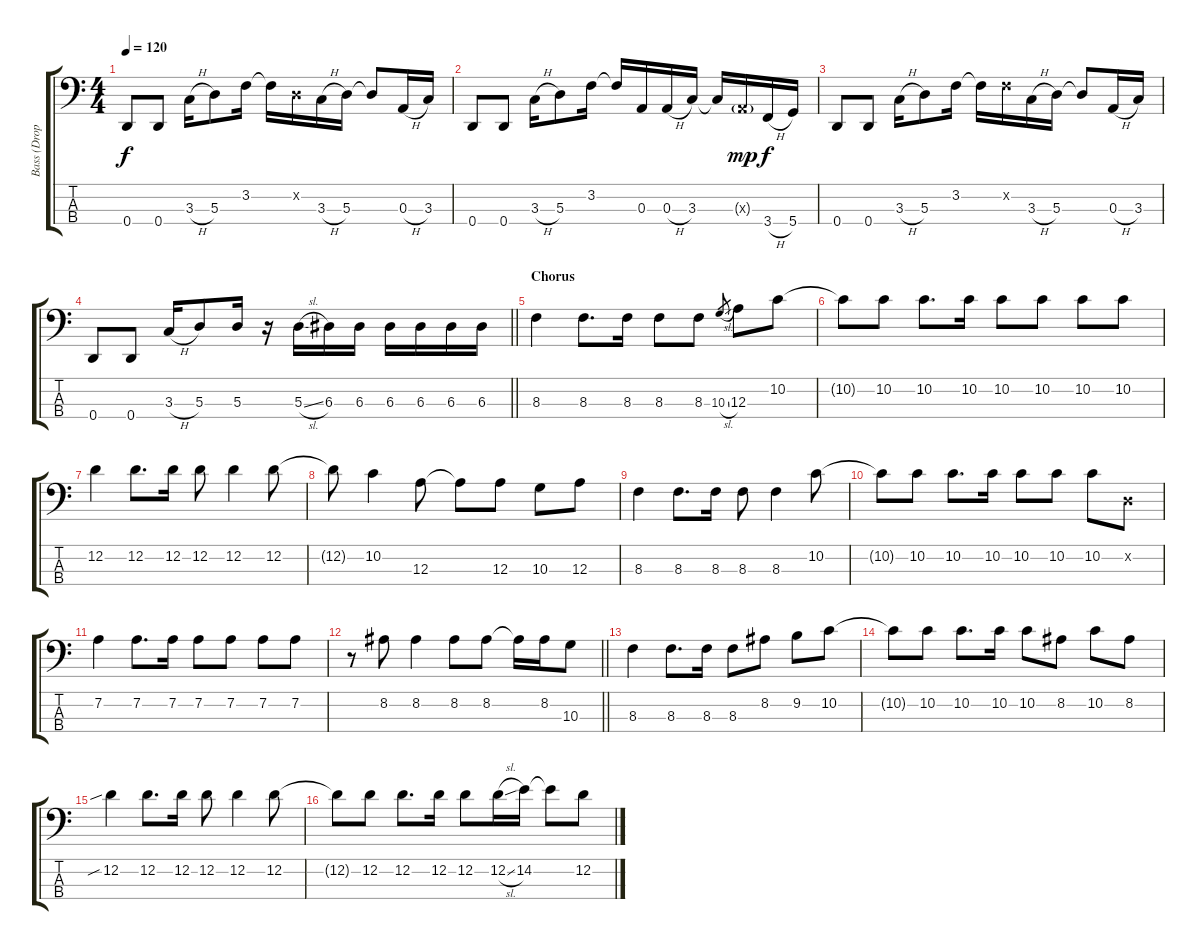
\track ("Bass (Dropped D Tuning)" "Bass (Drop") {instrument electricbassfinger}
\staff {score tabs}
\tuning (G2 D2 A1 D1) {hide}
\ts (4 4)
\tempo 120
\clef f4
\ks c
0.4.8{dy f} 0.4.8 3.3{h}.16 5.3.8 3.2.16 3.2{t}.16 0.2{x}.16 3.3{h}.16 5.3.16 5.3{t}.8 0.3{h}.16 3.3.16 |
0.4.8 0.4.8 3.3{h}.16 5.3.8 3.2.16 3.2{t}.16 0.3.16 0.3{h}.16 3.3.16 3.3{t}.16 0.3{g x}.16{dy mp} 3.4{h}.16{dy f} 5.4.16 |
0.4.8 0.4.8 3.3{h}.16 5.3.8 3.2.16 3.2{t}.16 3.2{x}.16 3.3{h}.16 5.3.16 5.3{t}.8 0.3{h}.16 3.3.16 |
\barLineRight lightlight
0.4.8 0.4.8 3.3{h}.16 5.3.8 5.3.16 r.16 5.3{sl}.16 6.3.16 6.3.16 6.3.16 6.3.16 6.3.16 6.3.16 |
\section ("" "Chorus")
8.3.4 8.3.8{d} 8.3.16 8.3.8 8.3.8 10.3{sl}.8{gr} 12.3.8 10.2.8 |
10.2{t}.8 10.2.8 10.2.8{d} 10.2.16 10.2.8 10.2.8 10.2.8 10.2.8 |
12.2.4 12.2.8{d} 12.2.16 12.2.8 12.2.4 12.2.8 |
12.2{t}.8 10.2.4 12.3.8 12.3{t}.8 12.3.8 10.3.8 12.3.8 |
8.3.4 8.3.8{d} 8.3.16 8.3.8 8.3.4 10.2.8 |
10.2{t}.8 10.2.8 10.2.8{d} 10.2.16 10.2.8 10.2.8 10.2.8 0.2{x}.8 |
7.2.4 7.2.8{d} 7.2.16 7.2.8 7.2.8 7.2.8 7.2.8 |
\barLineRight lightlight
r.8 8.2.8 8.2.4 8.2.8 8.2.8 8.2{t}.16 8.2.16 10.3.8 |
8.3.4 8.3.8{d} 8.3.16 8.3.8 8.2.8 9.2.8 10.2.8 |
10.2{t}.8 10.2.8 10.2.8{d} 10.2.16 10.2.8 8.2.8 10.2.8 8.2.8 |
12.2{sib}.4 12.2.8{d} 12.2.16 12.2.8 12.2.4 12.2.8 |
12.2{t}.8 12.2.8 12.2.8{d} 12.2.16 12.2.8 12.2{sl}.16 14.2.16 14.2{t}.8 12.2.8
